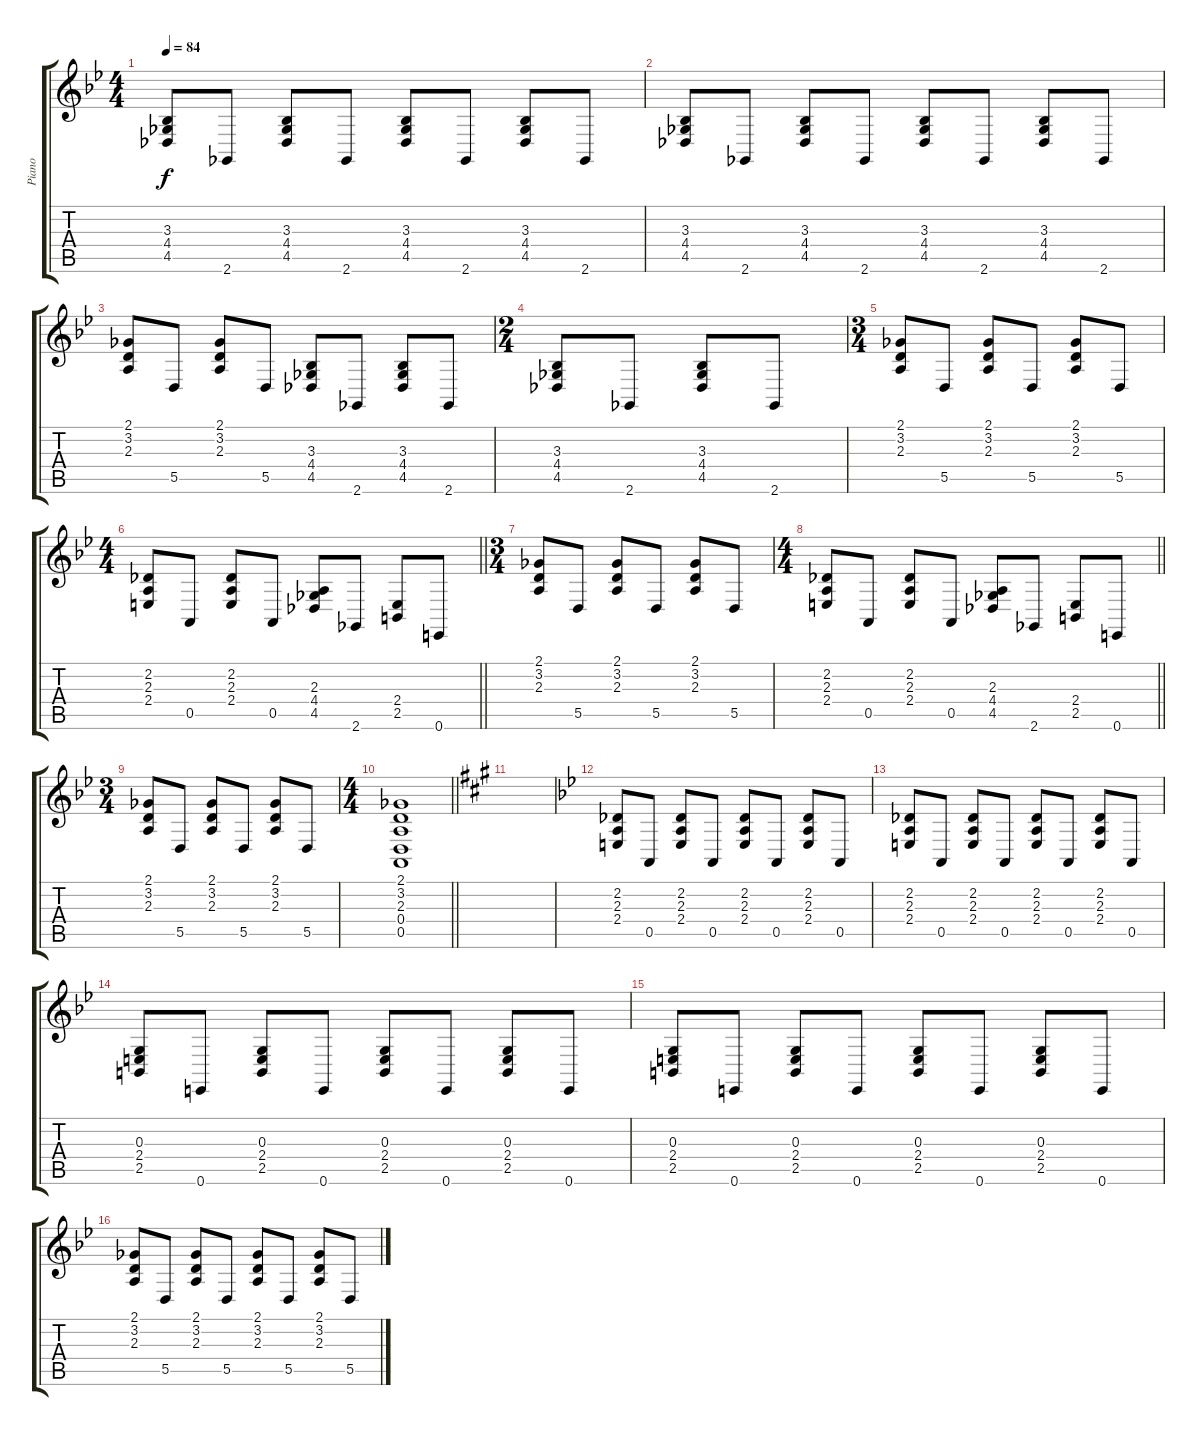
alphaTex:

\track ("Piano" "Piano") {instrument acousticgrandpiano}
\staff {score tabs}
\tuning (E4 B3 G3 D3 A2 E2) {hide}
\ts (4 4)
\tempo 84
\clef g2
\ks bb
(3.3 4.4 4.5).8{dy f} 2.6.8 (3.3 4.4 4.5).8 2.6.8 (3.3 4.4 4.5).8 2.6.8 (3.3 4.4 4.5).8 2.6.8 |
(3.3 4.4 4.5).8 2.6.8 (3.3 4.4 4.5).8 2.6.8 (3.3 4.4 4.5).8 2.6.8 (3.3 4.4 4.5).8 2.6.8 |
(2.1 3.2 2.3).8 5.5.8 (2.1 3.2 2.3).8 5.5.8 (3.3 4.4 4.5).8 2.6.8 (3.3 4.4 4.5).8 2.6.8 |
\ts (2 4)
(3.3 4.4 4.5).8 2.6.8 (3.3 4.4 4.5).8 2.6.8 |
\ts (3 4)
(2.1 3.2 2.3).8 5.5.8 (2.1 3.2 2.3).8 5.5.8 (2.1 3.2 2.3).8 5.5.8 |
\ts (4 4)
\barLineRight lightlight
(2.2 2.3 2.4).8 0.5.8 (2.2 2.3 2.4).8 0.5.8 (2.3 4.4 4.5).8 2.6.8 (2.4 2.5).8 0.6.8 |
\ts (3 4)
(2.1 3.2 2.3).8 5.5.8 (2.1 3.2 2.3).8 5.5.8 (2.1 3.2 2.3).8 5.5.8 |
\ts (4 4)
\barLineRight lightlight
(2.2 2.3 2.4).8 0.5.8 (2.2 2.3 2.4).8 0.5.8 (2.3 4.4 4.5).8 2.6.8 (2.4 2.5).8 0.6.8 |
\ts (3 4)
(2.1 3.2 2.3).8 5.5.8 (2.1 3.2 2.3).8 5.5.8 (2.1 3.2 2.3).8 5.5.8 |
\ts (4 4)
\barLineRight lightlight
(2.1 3.2 2.3 0.4 0.5).1 |
\ks a
|
\ks bb
(2.2 2.3 2.4).8 0.5.8 (2.2 2.3 2.4).8 0.5.8 (2.2 2.3 2.4).8 0.5.8 (2.2 2.3 2.4).8 0.5.8 |
(2.2 2.3 2.4).8 0.5.8 (2.2 2.3 2.4).8 0.5.8 (2.2 2.3 2.4).8 0.5.8 (2.2 2.3 2.4).8 0.5.8 |
(0.3 2.4 2.5).8 0.6.8 (0.3 2.4 2.5).8 0.6.8 (0.3 2.4 2.5).8 0.6.8 (0.3 2.4 2.5).8 0.6.8 |
(0.3 2.4 2.5).8 0.6.8 (0.3 2.4 2.5).8 0.6.8 (0.3 2.4 2.5).8 0.6.8 (0.3 2.4 2.5).8 0.6.8 |
(2.1 3.2 2.3).8 5.5.8 (2.1 3.2 2.3).8 5.5.8 (2.1 3.2 2.3).8 5.5.8 (2.1 3.2 2.3).8 5.5.8
